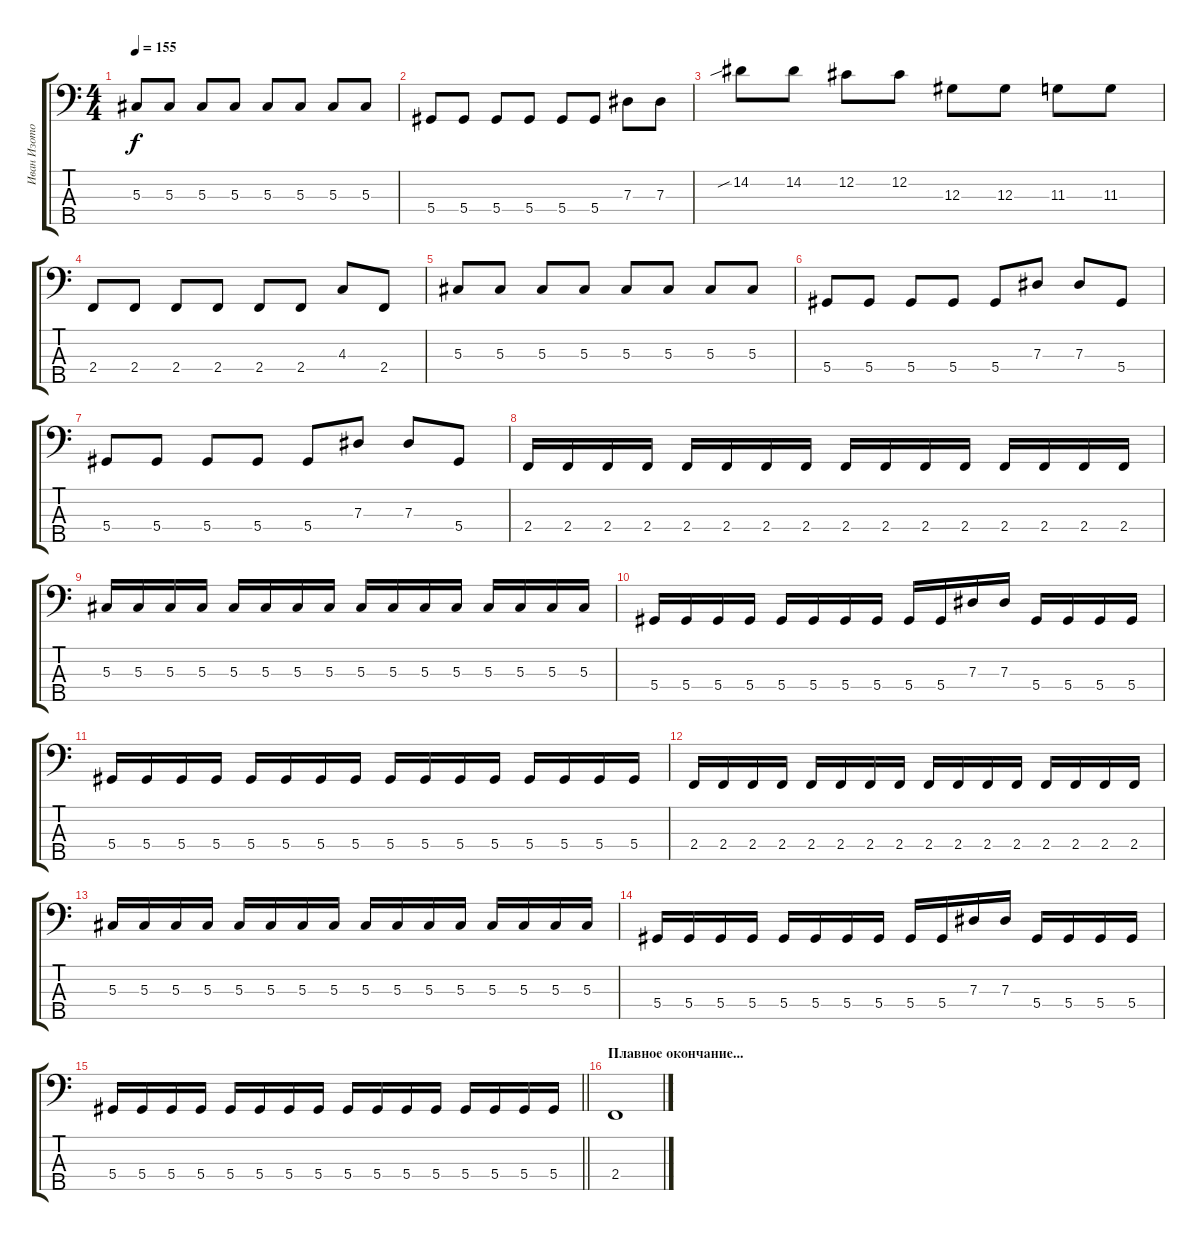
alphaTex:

\track ("Иван Изотов" "Иван Изото") {instrument electricbasspick}
\staff {score tabs}
\tuning (Gb2 Db2 Ab1 Eb1 Bb0) {hide}
\ts (4 4)
\tempo 155
\clef f4
\ks c
5.3.8{dy f} 5.3.8 5.3.8 5.3.8 5.3.8 5.3.8 5.3.8 5.3.8 |
5.4.8 5.4.8 5.4.8 5.4.8 5.4.8 5.4.8 7.3.8 7.3.8 |
14.2{sib}.8 14.2.8 12.2.8 12.2.8 12.3.8 12.3.8 11.3.8 11.3.8 |
2.4.8 2.4.8 2.4.8 2.4.8 2.4.8 2.4.8 4.3.8 2.4.8 |
5.3.8 5.3.8 5.3.8 5.3.8 5.3.8 5.3.8 5.3.8 5.3.8 |
5.4.8 5.4.8 5.4.8 5.4.8 5.4.8 7.3.8 7.3.8 5.4.8 |
5.4.8 5.4.8 5.4.8 5.4.8 5.4.8 7.3.8 7.3.8 5.4.8 |
2.4.16 2.4.16 2.4.16 2.4.16 2.4.16 2.4.16 2.4.16 2.4.16 2.4.16 2.4.16 2.4.16 2.4.16 2.4.16 2.4.16 2.4.16 2.4.16 |
5.3.16 5.3.16 5.3.16 5.3.16 5.3.16 5.3.16 5.3.16 5.3.16 5.3.16 5.3.16 5.3.16 5.3.16 5.3.16 5.3.16 5.3.16 5.3.16 |
5.4.16 5.4.16 5.4.16 5.4.16 5.4.16 5.4.16 5.4.16 5.4.16 5.4.16 5.4.16 7.3.16 7.3.16 5.4.16 5.4.16 5.4.16 5.4.16 |
5.4.16 5.4.16 5.4.16 5.4.16 5.4.16 5.4.16 5.4.16 5.4.16 5.4.16 5.4.16 5.4.16 5.4.16 5.4.16 5.4.16 5.4.16 5.4.16 |
2.4.16 2.4.16 2.4.16 2.4.16 2.4.16 2.4.16 2.4.16 2.4.16 2.4.16 2.4.16 2.4.16 2.4.16 2.4.16 2.4.16 2.4.16 2.4.16 |
5.3.16 5.3.16 5.3.16 5.3.16 5.3.16 5.3.16 5.3.16 5.3.16 5.3.16 5.3.16 5.3.16 5.3.16 5.3.16 5.3.16 5.3.16 5.3.16 |
5.4.16 5.4.16 5.4.16 5.4.16 5.4.16 5.4.16 5.4.16 5.4.16 5.4.16 5.4.16 7.3.16 7.3.16 5.4.16 5.4.16 5.4.16 5.4.16 |
\barLineRight lightlight
5.4.16 5.4.16 5.4.16 5.4.16 5.4.16 5.4.16 5.4.16 5.4.16 5.4.16 5.4.16 5.4.16 5.4.16 5.4.16 5.4.16 5.4.16 5.4.16 |
\section ("" "Плавное окончание...")
2.4.1
